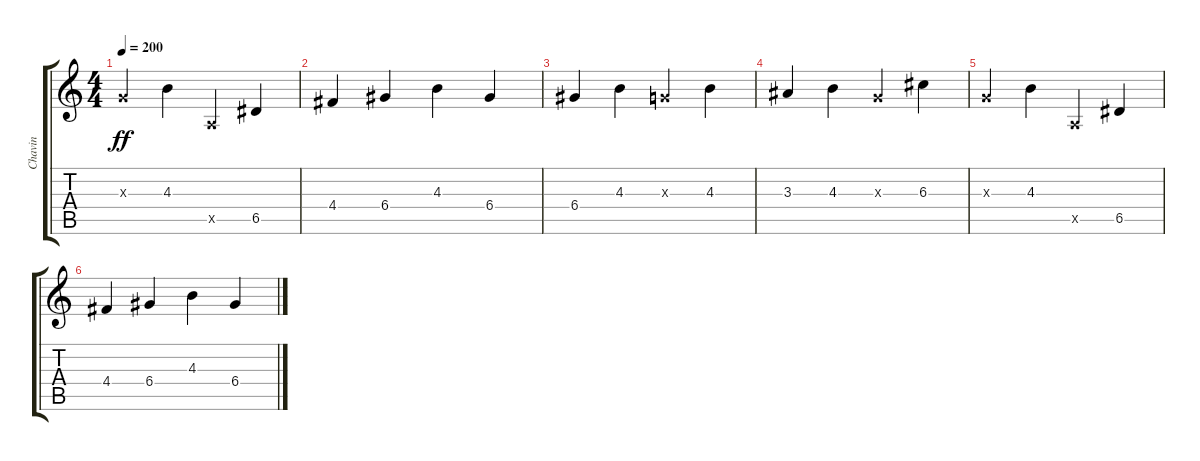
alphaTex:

\track ("Chavin" "Chavin") {instrument overdrivenguitar}
\staff {score tabs}
\tuning (E4 B3 G3 D3 A2 E2) {hide}
\ts (4 4)
\tempo 200
\clef g2
\ks c
0.3{x}.4{dy ff} 4.3.4 0.5{x}.4 6.5.4 |
4.4.4 6.4.4 4.3.4 6.4.4 |
6.4.4 4.3.4 0.3{x}.4 4.3.4 |
3.3.4 4.3.4 0.3{x}.4 6.3.4 |
0.3{x}.4 4.3.4 0.5{x}.4 6.5.4 |
4.4.4 6.4.4 4.3.4 6.4.4
